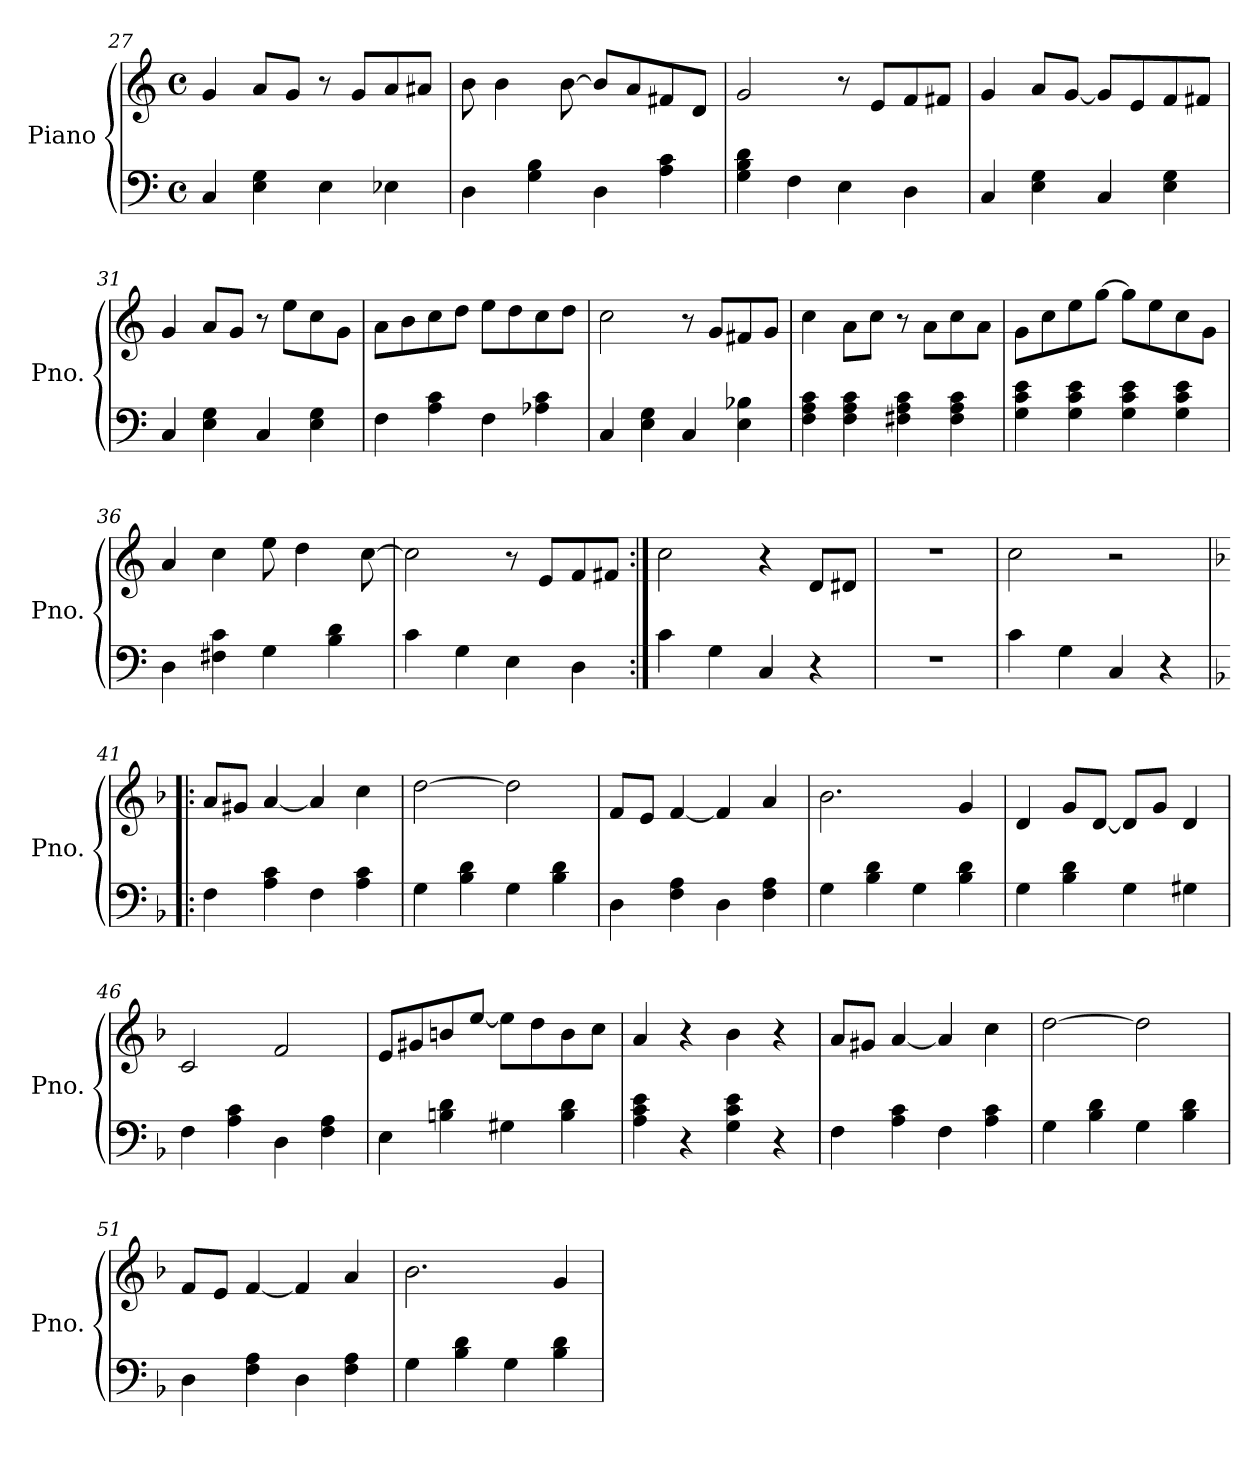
**kern	**kern
*part1	*part1
*staff2	*staff1
*I"Piano	*
*I'Pno.	*
*clefF4	*clefG2
*k[]	*k[]
*M4/4	*M4/4
*met(c)	*met(c)
=27	=27
4C/	4g/
4E\ 4G\	8a/L
.	8g/J
4E\	8r
.	8g/L
4E-X\	8a/
.	8a#X/J
=28	=28
4D\	8b\
.	4b\
4G\ 4B\	.
.	[8b\
4D\	8b/L]
.	8a/
4A\ 4c\	8f#X/
.	8d/J
!!LO:LB:g=z
=29	=29
4G\ 4B\ 4d\	2g/
4F\	.
4E\	8r
.	8e/L
4D\	8f/
.	8f#X/J
=30	=30
4C/	4g/
4E\ 4G\	8a/L
.	[8g/J
4C/	8g/L]
.	8e/
4E\ 4G\	8f/
.	8f#X/J
=31	=31
4C/	4g/
4E\ 4G\	8a/L
.	8g/J
4C/	8r
.	8ee\L
4E\ 4G\	8cc\
.	8g\J
=32	=32
4F\	8a\L
.	8b\
4A\ 4c\	8cc\
.	8dd\J
4F\	8ee\L
.	8dd\
4A-X\ 4c\	8cc\
.	8dd\J
!!LO:LB:g=z
=33	=33
4C/	2cc\
4E\ 4G\	.
4C/	8r
.	8g/L
4E\ 4B-X\	8f#X/
.	8g/J
=34	=34
4F\ 4A\ 4c\	4cc\
4F\ 4A\ 4c\	8a\L
.	8cc\J
4F#X\ 4A\ 4c\	8r
.	8a\L
4F#\ 4A\ 4c\	8cc\
.	8a\J
=35	=35
4G\ 4c\ 4e\	8g\L
.	8cc\
4G\ 4c\ 4e\	8ee\
.	[8gg\J
4G\ 4c\ 4e\	8gg\L]
.	8ee\
4G\ 4c\ 4e\	8cc\
.	8g\J
=36	=36
4D\	4a/
4F#X\ 4c\	4cc\
4G\	8ee\
.	4dd\
4B\ 4d\	.
.	[8cc\
!!LO:LB:g=z
=37	=37
4c\	2cc\]
4G\	.
4E\	8r
.	8e/L
4D\	8f/
.	8f#X/J
=38:|!	=38:|!
4c\	2cc\
4G\	.
4C/	4r
4r	8d/L
.	8d#X/J
=39	=39
1r	1r
=40	=40
4c\	2cc\
4G\	.
4C/	2r
4r	.
=41!|:	=41!|:
*k[b-]	*k[b-]
4F\	8a/L
.	8g#X/J
4A\ 4c\	[4a/
4F\	4a/]
4A\ 4c\	4cc\
!!LO:LB:g=z
=42	=42
4G\	[2dd\
4B-\ 4d\	.
4G\	2dd\]
4B-\ 4d\	.
=43	=43
4D\	8f/L
.	8e/J
4F\ 4A\	[4f/
4D\	4f/]
4F\ 4A\	4a/
=44	=44
4G\	2.b-\
4B-\ 4d\	.
4G\	.
4B-\ 4d\	4g/
=45	=45
4G\	4d/
4B-\ 4d\	8g/L
.	[8d/J
4G\	8d/L]
.	8g/J
4G#X\	4d/
!!LO:PB:g=z
=46	=46
4F\	2c/
4A\ 4c\	.
4D\	2f/
4F\ 4A\	.
=47	=47
4E\	8e/L
.	8g#X/
4Bn\ 4d\	8bn/
.	[8ee/J
4G#X\	8ee\L]
.	8dd\
4B\ 4d\	8b\
.	8cc\J
=48	=48
4A\ 4c\ 4e\	4a/
4r	4r
4G\ 4c\ 4e\	4b-\
4r	4r
=49	=49
4F\	8a/L
.	8g#X/J
4A\ 4c\	[4a/
4F\	4a/]
4A\ 4c\	4cc\
!!LO:LB:g=z
=50	=50
4G\	[2dd\
4B-\ 4d\	.
4G\	2dd\]
4B-\ 4d\	.
=51	=51
4D\	8f/L
.	8e/J
4F\ 4A\	[4f/
4D\	4f/]
4F\ 4A\	4a/
=52	=52
4G\	2.b-\
4B-\ 4d\	.
4G\	.
4B-\ 4d\	4g/
=	=
*-	*-
